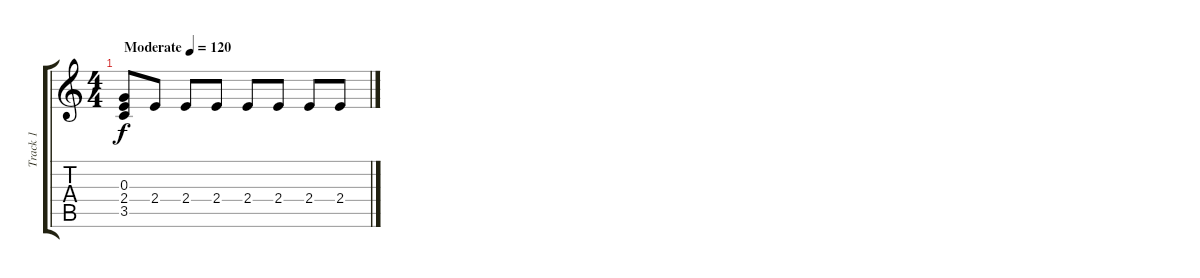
\track ("Track 1" "Track 1") {instrument acousticguitarsteel}
\staff {score tabs}
\tuning (E4 B3 G3 D3 A2 E2) {hide}
\ts (4 4)
\tempo (120 "Moderate")
\clef g2
\ks c
(0.3 2.4 3.5).8{dy f instrument acousticguitarsteel} 2.4.8 2.4.8 2.4.8 2.4.8 2.4.8 2.4.8 2.4.8
